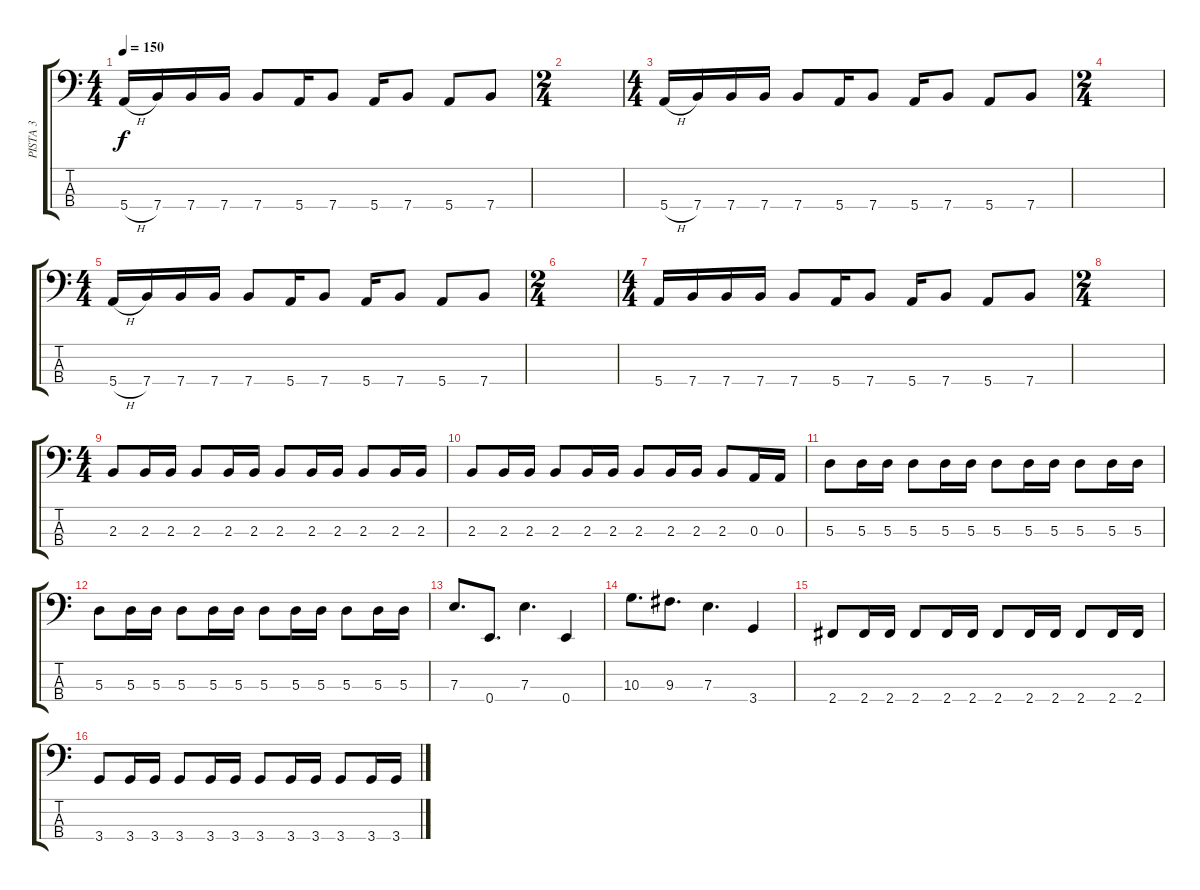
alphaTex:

\track ("PISTA 3" "PISTA 3") {instrument electricbasspick}
\staff {score tabs}
\tuning (G2 D2 A1 E1) {hide}
\ts (4 4)
\tempo 150
\clef f4
\ks c
5.4{h}.16{dy f instrument electricbasspick} 7.4.16 7.4.16 7.4.16 7.4.8 5.4.16 7.4.8 5.4.16 7.4.8 5.4.8 7.4.8 |
\ts (2 4)
|
\ts (4 4)
5.4{h}.16 7.4.16 7.4.16 7.4.16 7.4.8 5.4.16 7.4.8 5.4.16 7.4.8 5.4.8 7.4.8 |
\ts (2 4)
|
\ts (4 4)
5.4{h}.16 7.4.16 7.4.16 7.4.16 7.4.8 5.4.16 7.4.8 5.4.16 7.4.8 5.4.8 7.4.8 |
\ts (2 4)
|
\ts (4 4)
5.4.16 7.4.16 7.4.16 7.4.16 7.4.8 5.4.16 7.4.8 5.4.16 7.4.8 5.4.8 7.4.8 |
\ts (2 4)
|
\ts (4 4)
2.3.8 2.3.16 2.3.16 2.3.8 2.3.16 2.3.16 2.3.8 2.3.16 2.3.16 2.3.8 2.3.16 2.3.16 |
2.3.8 2.3.16 2.3.16 2.3.8 2.3.16 2.3.16 2.3.8 2.3.16 2.3.16 2.3.8 0.3.16 0.3.16 |
5.3.8 5.3.16 5.3.16 5.3.8 5.3.16 5.3.16 5.3.8 5.3.16 5.3.16 5.3.8 5.3.16 5.3.16 |
5.3.8 5.3.16 5.3.16 5.3.8 5.3.16 5.3.16 5.3.8 5.3.16 5.3.16 5.3.8 5.3.16 5.3.16 |
7.3.8{d} 0.4.8{d} 7.3.4{d} 0.4.4 |
10.3.8{d} 9.3.8{d} 7.3.4{d} 3.4.4 |
2.4.8 2.4.16 2.4.16 2.4.8 2.4.16 2.4.16 2.4.8 2.4.16 2.4.16 2.4.8 2.4.16 2.4.16 |
3.4.8 3.4.16 3.4.16 3.4.8 3.4.16 3.4.16 3.4.8 3.4.16 3.4.16 3.4.8 3.4.16 3.4.16
